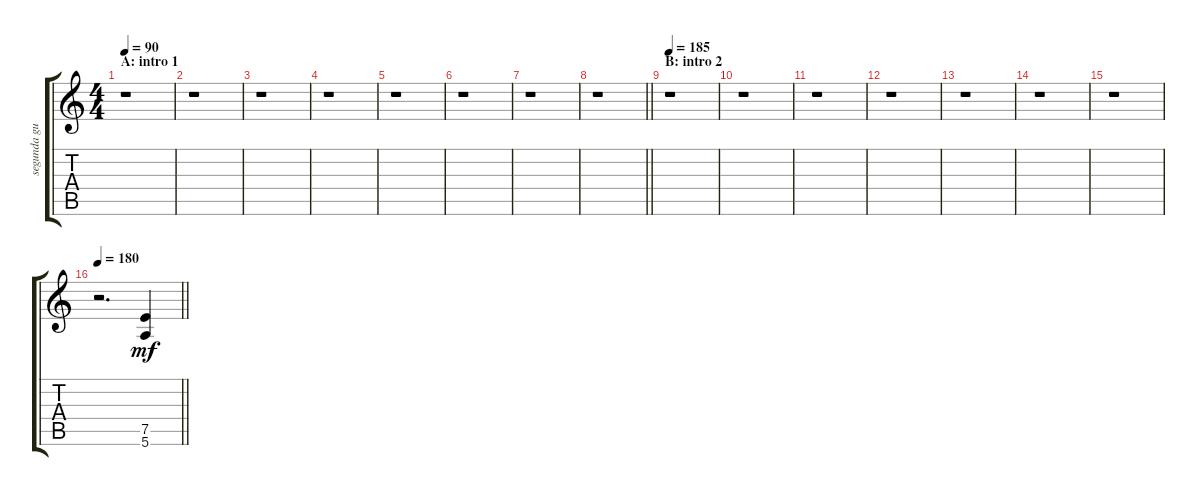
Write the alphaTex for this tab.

\track ("segunda guitarra" "segunda gu") {instrument distortionguitar}
\staff {score tabs}
\tuning (E4 B3 G3 D3 A2 E2) {hide}
\ts (4 4)
\section ("" "A: intro 1")
\tempo 90
\clef g2
\ks c
r.1{dy mf instrument distortionguitar} |
r.1 |
r.1 |
r.1 |
r.1 |
r.1 |
r.1 |
\barLineRight lightlight
r.1 |
\section ("" "B: intro 2")
\tempo 185
r.1 |
r.1 |
r.1 |
r.1 |
r.1 |
r.1 |
r.1 |
\tempo 180
\barLineRight lightlight
r.2{d} (7.5 5.6).4
